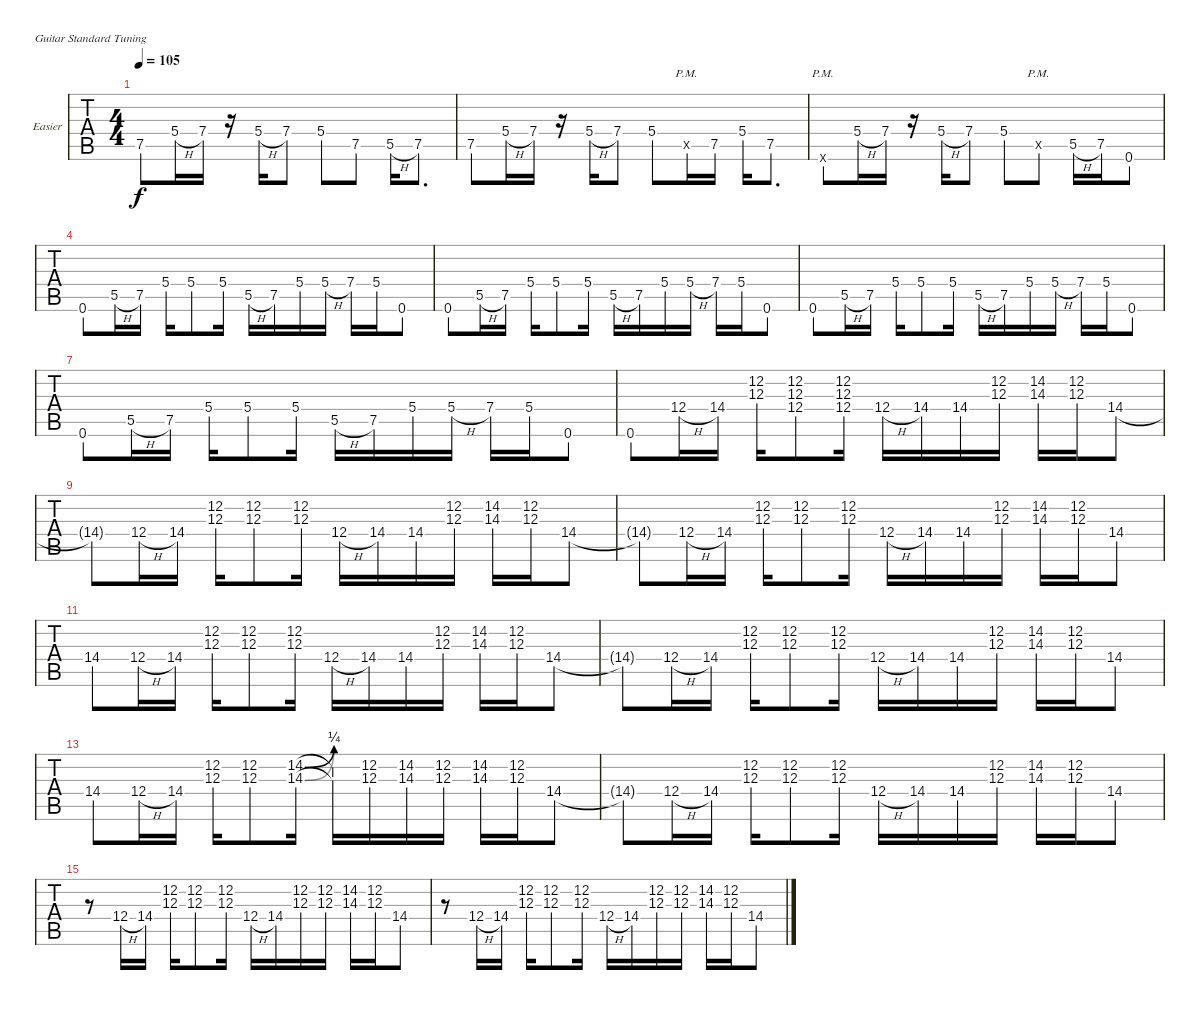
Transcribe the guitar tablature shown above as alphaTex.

\bracketExtendMode nobrackets
\firstSystemTrackNameOrientation horizontal
\otherSystemsTrackNameOrientation horizontal
\defaultBarNumberDisplay FirstOfSystem
\track ("Guitar ver 1" "Easier") {instrument distortionguitar}
\staff {tabs}
\tuning (E4 B3 G3 D3 A2 E2)
\ts (4 4)
\tempo 105
\clef g2
\ks c
7.5.8{dy f} 5.4{h}.16 7.4.16 r.16 5.4{h}.16 7.4.8 5.4{st}.8 7.5{st}.8 5.5{h}.16 7.5.8{d} |
7.5.8 5.4{h}.16 7.4.16 r.16 5.4{h}.16 7.4.8 5.4.8 5.5{pm x}.16 7.5.16 5.4.16 7.5.8{d} |
0.6{pm x}.8 5.4{h}.16 7.4.16 r.16 5.4{h}.16 7.4.8 5.4.8 5.5{pm x}.8 5.5{h}.16 7.5.16 0.6.8 |
0.6.8 5.5{h}.16 7.5.16 5.4.16 5.4.8 5.4.16 5.5{h}.16 7.5.16 5.4.16 5.4{h}.16 7.4.16 5.4.16 0.6.8 |
0.6.8 5.5{h}.16 7.5.16 5.4.16 5.4.8 5.4.16 5.5{h}.16 7.5.16 5.4.16 5.4{h}.16 7.4.16 5.4.16 0.6.8 |
0.6.8 5.5{h}.16 7.5.16 5.4.16 5.4.8 5.4.16 5.5{h}.16 7.5.16 5.4.16 5.4{h}.16 7.4.16 5.4.16 0.6.8 |
0.6.8 5.5{h}.16 7.5.16 5.4.16 5.4.8 5.4.16 5.5{h}.16 7.5.16 5.4.16 5.4{h}.16 7.4.16 5.4.16 0.6.8 |
0.6.8 12.4{h}.16 14.4.16 (12.2 12.3).16 (12.2 12.3 12.4).8 (12.2 12.3 12.4).16 12.4{h}.16 14.4.16 14.4.16 (12.2 12.3).16 (14.2 14.3).16 (12.2 12.3).16 14.4.8 |
14.4{t}.8 12.4{h}.16 14.4.16 (12.2 12.3).16 (12.2 12.3).8 (12.2 12.3).16 12.4{h}.16 14.4.16 14.4.16 (12.2 12.3).16 (14.2 14.3).16 (12.2 12.3).16 14.4.8 |
14.4{t}.8 12.4{h}.16 14.4.16 (12.2 12.3).16 (12.2 12.3).8 (12.2 12.3).16 12.4{h}.16 14.4.16 14.4.16 (12.2 12.3).16 (14.2 14.3).16 (12.2 12.3).16 14.4.8 |
14.4.8 12.4{h}.16 14.4.16 (12.2 12.3).16 (12.2 12.3).8 (12.2 12.3).16 12.4{h}.16 14.4.16 14.4.16 (12.2 12.3).16 (14.2 14.3).16 (12.2 12.3).16 14.4.8 |
14.4{t}.8 12.4{h}.16 14.4.16 (12.2 12.3).16 (12.2 12.3).8 (12.2 12.3).16 12.4{h}.16 14.4.16 14.4.16 (12.2 12.3).16 (14.2 14.3).16 (12.2 12.3).16 14.4.8 |
14.4.8 12.4{h}.16 14.4.16 (12.2 12.3).16 (12.2 12.3).8 (14.2{be (bend 0 0 24 1)} 14.3{be (bend 0 0 58.8 1)}).16 (14.2{be (hold 0 0 60 0) t} 14.3{be (hold 0 0 60 0) t}).16 (12.3 12.2).16 (14.3 14.2).16 (12.3 12.2).16 (14.3 14.2).16 (12.3 12.2).16 14.4.8 |
14.4{t}.8 12.4{h}.16 14.4.16 (12.2 12.3).16 (12.2 12.3).8 (12.2 12.3).16 12.4{h}.16 14.4.16 14.4.16 (12.2 12.3).16 (14.2 14.3).16 (12.2 12.3).16 14.4.8 |
r.8 12.4{h}.16 14.4.16 (12.2 12.3).16 (12.2 12.3).8 (12.2 12.3).16 12.4{h}.16 14.4.16 (12.2 12.3).16 (12.2 12.3).16 (14.2 14.3).16 (12.2 12.3).16 14.4.8 |
r.8 12.4{h}.16 14.4.16 (12.2 12.3).16 (12.2 12.3).8 (12.2 12.3).16 12.4{h}.16 14.4.16 (12.2 12.3).16 (12.2 12.3).16 (14.2 14.3).16 (12.2 12.3).16 14.4.8
